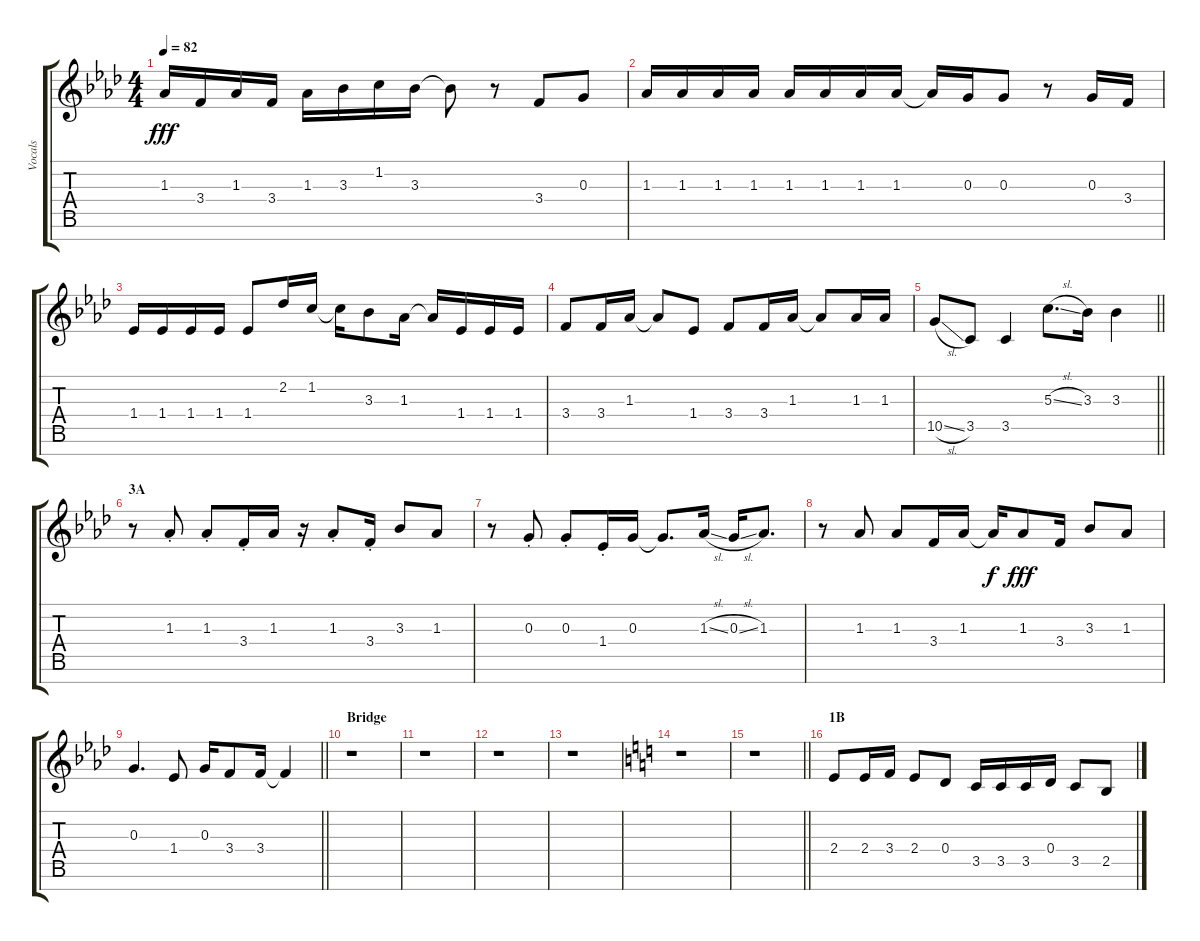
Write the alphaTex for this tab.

\track ("Vocals" "Vocals") {instrument voiceoohs}
\staff {score tabs}
\tuning (E5 B4 G4 D4 A3 E3 B2) {hide}
\ts (4 4)
\tempo 82
\clef g2
\ks ab
1.3.16{dy fff} 3.4.16 1.3.16 3.4.16 1.3.16 3.3.16 1.2.16 3.3.16 3.3{t}.8 r.8 3.4.8 0.3.8 |
1.3.16 1.3.16 1.3.16 1.3.16 1.3.16 1.3.16 1.3.16 1.3.16 1.3{t}.16 0.3.16 0.3.8 r.8 0.3.16 3.4.16 |
1.4.16 1.4.16 1.4.16 1.4.16 1.4.8 2.2.16 1.2.16 1.2{t}.16 3.3.8 1.3.16 1.3{t}.16 1.4.16 1.4.16 1.4.16 |
3.4.8 3.4.16 1.3.16 1.3{t}.8 1.4.8 3.4.8 3.4.16 1.3.16 1.3{t}.8 1.3.16 1.3.16 |
\barLineRight lightlight
10.5{sl}.8 3.5.8 3.5.4 5.3{sl}.8{d} 3.3.16 3.3.4 |
\section ("" "3A")
r.8 1.3{st}.8 1.3{st}.8 3.4{st}.16 1.3.16 r.16 1.3{st}.8 3.4{st}.16 3.3.8 1.3.8 |
r.8 0.3{st}.8 0.3{st}.8 1.4{st}.16 0.3.16 0.3{t}.8{d} 1.3{sl}.16 0.3{sl}.16 1.3.8{d} |
r.8 1.3.8 1.3.8 3.4.16 1.3.16 1.3{t}.16{dy f} 1.3.8{dy fff} 3.4.16 3.3.8 1.3.8 |
\barLineRight lightlight
0.3.4{d} 1.4.8 0.3.16 3.4.8 3.4.16 3.4{t}.4 |
\section ("" "Bridge")
r.1 |
r.1 |
r.1 |
r.1 |
\ks c
r.1 |
\barLineRight lightlight
r.1 |
\section ("" "1B")
2.4.8 2.4.16 3.4.16 2.4.8 0.4.8 3.5.16 3.5.16 3.5.16 0.4.16 3.5.8 2.5.8
